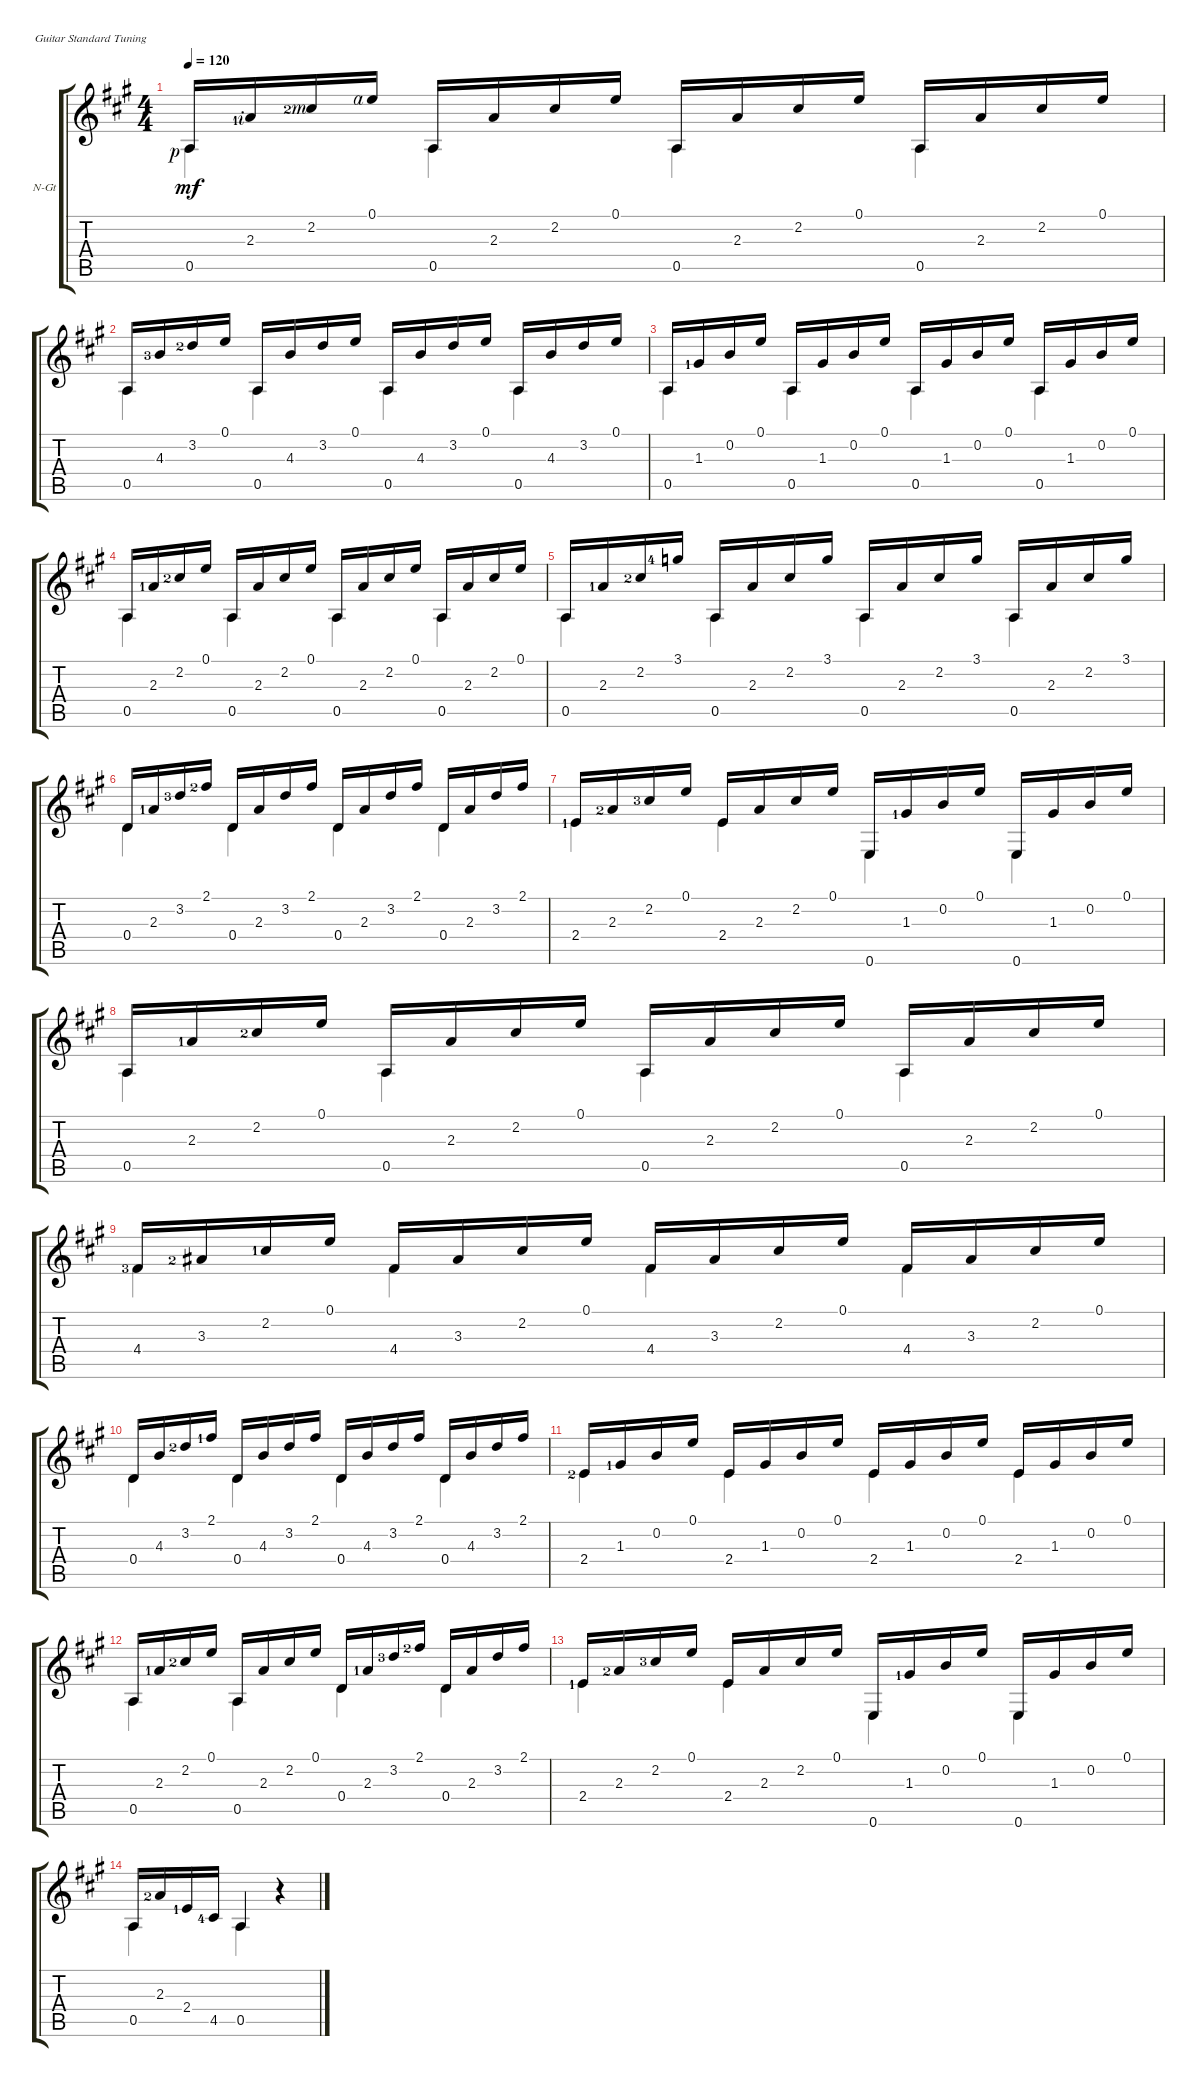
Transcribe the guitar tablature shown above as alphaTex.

\defaultSystemsLayout 4
\bracketExtendMode groupsimilarinstruments
\firstSystemTrackNameOrientation horizontal
\otherSystemsTrackNameOrientation horizontal
\track ("Nylon Guitar" "N-Gt") {instrument acousticguitarnylon}
\staff {score tabs}
\tuning (E4 B3 G3 D3 A2 E2)
\voice
\ts (4 4)
\tempo 120
\clef g2
\ks a
0.5{rf 1}.16{dy mf instrument acousticguitarnylon} 2.3{lf 2 rf 2}.16 2.2{lf 3 rf 3}.16 0.1{rf 4}.16 0.5.16 2.3.16 2.2.16 0.1.16 0.5.16 2.3.16 2.2.16 0.1.16 0.5.16 2.3.16 2.2.16 0.1.16 |
0.5.16 4.3{lf 4}.16 3.2{lf 3}.16 0.1.16 0.5.16 4.3.16 3.2.16 0.1.16 0.5.16 4.3.16 3.2.16 0.1.16 0.5.16 4.3.16 3.2.16 0.1.16 |
0.5.16 1.3{lf 2}.16 0.2.16 0.1.16 0.5.16 1.3.16 0.2.16 0.1.16 0.5.16 1.3.16 0.2.16 0.1.16 0.5.16 1.3.16 0.2.16 0.1.16 |
0.5.16 2.3{lf 2}.16 2.2{lf 3}.16 0.1.16 0.5.16 2.3.16 2.2.16 0.1.16 0.5.16 2.3.16 2.2.16 0.1.16 0.5.16 2.3.16 2.2.16 0.1.16 |
0.5.16 2.3{lf 2}.16 2.2{lf 3}.16 3.1{lf 5}.16 0.5.16 2.3.16 2.2.16 3.1.16 0.5.16 2.3.16 2.2.16 3.1.16 0.5.16 2.3.16 2.2.16 3.1.16 |
0.4.16 2.3{lf 2}.16 3.2{lf 4}.16 2.1{lf 3}.16 0.4.16 2.3.16 3.2.16 2.1.16 0.4.16 2.3.16 3.2.16 2.1.16 0.4.16 2.3.16 3.2.16 2.1.16 |
2.4{lf 2}.16 2.3{lf 3}.16 2.2{lf 4}.16 0.1.16 2.4.16 2.3.16 2.2.16 0.1.16 0.6.16 1.3{lf 2}.16 0.2.16 0.1.16 0.6.16 1.3.16 0.2.16 0.1.16 |
0.5.16 2.3{lf 2}.16 2.2{lf 3}.16 0.1.16 0.5.16 2.3.16 2.2.16 0.1.16 0.5.16 2.3.16 2.2.16 0.1.16 0.5.16 2.3.16 2.2.16 0.1.16 |
4.4{lf 4}.16 3.3{lf 3}.16 2.2{lf 2}.16 0.1.16 4.4.16 3.3.16 2.2.16 0.1.16 4.4.16 3.3.16 2.2.16 0.1.16 4.4.16 3.3.16 2.2.16 0.1.16 |
0.4.16 4.3.16 3.2{lf 3}.16 2.1{lf 2}.16 0.4.16 4.3.16 3.2.16 2.1.16 0.4.16 4.3.16 3.2.16 2.1.16 0.4.16 4.3.16 3.2.16 2.1.16 |
2.4{lf 3}.16 1.3{lf 2}.16 0.2.16 0.1.16 2.4.16 1.3.16 0.2.16 0.1.16 2.4.16 1.3.16 0.2.16 0.1.16 2.4.16 1.3.16 0.2.16 0.1.16 |
0.5.16 2.3{lf 2}.16 2.2{lf 3}.16 0.1.16 0.5.16 2.3.16 2.2.16 0.1.16 0.4.16 2.3{lf 2}.16 3.2{lf 4}.16 2.1{lf 3}.16 0.4.16 2.3.16 3.2.16 2.1.16 |
2.4{lf 2}.16 2.3{lf 3}.16 2.2{lf 4}.16 0.1.16 2.4.16 2.3.16 2.2.16 0.1.16 0.6.16 1.3{lf 2}.16 0.2.16 0.1.16 0.6.16 1.3.16 0.2.16 0.1.16 |
0.5.16 2.3{lf 3}.16 2.4{lf 2}.16 4.5{lf 5}.16 0.5.4 r.4
\voice
\clef g2
\ottava regular
\simile none
\ks a
0.5.4{dy mf} 0.5.4 0.5.4 0.5.4 |
0.5.4 0.5.4 0.5.4 0.5.4 |
0.5.4 0.5.4 0.5.4 0.5.4 |
0.5.4 0.5.4 0.5.4 0.5.4 |
0.5.4 0.5.4 0.5.4 0.5.4 |
0.4.4 0.4.4 0.4.4 0.4.4 |
2.4.4 2.4.4 0.6.4 0.6.4 |
0.5.4 0.5.4 0.5.4 0.5.4 |
4.4.4 4.4.4 4.4.4 4.4.4 |
0.4.4 0.4.4 0.4.4 0.4.4 |
2.4.4 2.4.4 2.4.4 2.4.4 |
0.5.4 0.5.4 0.4.4 0.4.4 |
2.4.4 2.4.4 0.6.4 0.6.4 |
0.5.4 0.5.4
